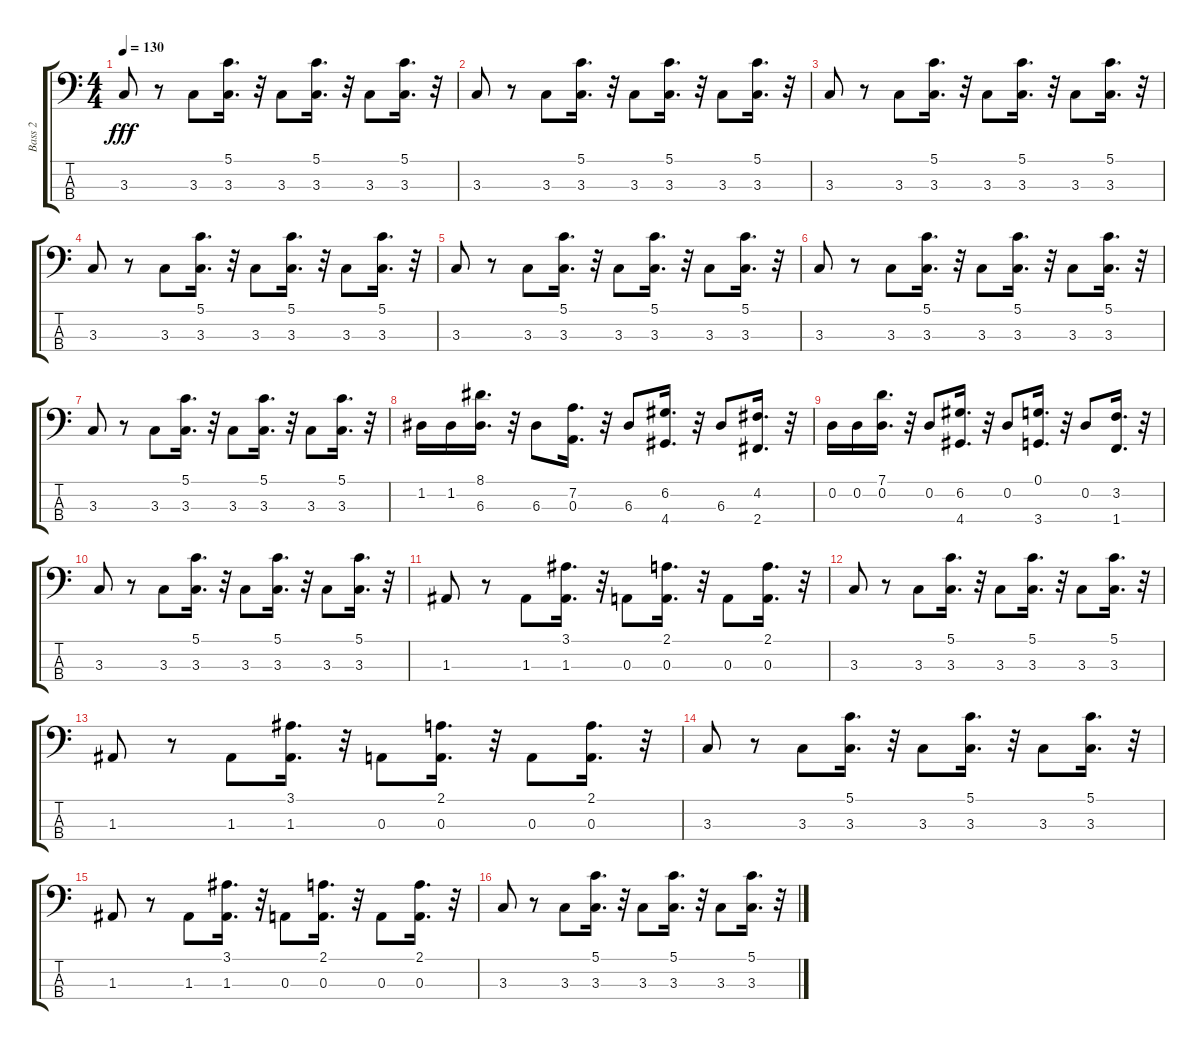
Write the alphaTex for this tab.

\track ("Bass 2" "Bass 2") {instrument acousticbass}
\staff {score tabs}
\tuning (G2 D2 A1 E1) {hide}
\ts (4 4)
\tempo 130
\clef f4
\ks c
3.3.8{dy fff} r.8 3.3.8 (5.1 3.3).16{d} r.32 3.3.8 (5.1 3.3).16{d} r.32 3.3.8 (5.1 3.3).16{d} r.32 |
3.3.8 r.8 3.3.8 (5.1 3.3).16{d} r.32 3.3.8 (5.1 3.3).16{d} r.32 3.3.8 (5.1 3.3).16{d} r.32 |
3.3.8 r.8 3.3.8 (5.1 3.3).16{d} r.32 3.3.8 (5.1 3.3).16{d} r.32 3.3.8 (5.1 3.3).16{d} r.32 |
3.3.8 r.8 3.3.8 (5.1 3.3).16{d} r.32 3.3.8 (5.1 3.3).16{d} r.32 3.3.8 (5.1 3.3).16{d} r.32 |
3.3.8 r.8 3.3.8 (5.1 3.3).16{d} r.32 3.3.8 (5.1 3.3).16{d} r.32 3.3.8 (5.1 3.3).16{d} r.32 |
3.3.8 r.8 3.3.8 (5.1 3.3).16{d} r.32 3.3.8 (5.1 3.3).16{d} r.32 3.3.8 (5.1 3.3).16{d} r.32 |
3.3.8 r.8 3.3.8 (5.1 3.3).16{d} r.32 3.3.8 (5.1 3.3).16{d} r.32 3.3.8 (5.1 3.3).16{d} r.32 |
1.2.16 1.2.16 (8.1 6.3).16{d} r.32 6.3.8 (7.2 0.3).16{d} r.32 6.3.8 (6.2 4.4).16{d} r.32 6.3.8 (4.2 2.4).16{d} r.32 |
0.2.16 0.2.16 (7.1 0.2).16{d} r.32 0.2.8 (6.2 4.4).16{d} r.32 0.2.8 (0.1 3.4).16{d} r.32 0.2.8 (3.2 1.4).16{d} r.32 |
3.3.8 r.8 3.3.8 (5.1 3.3).16{d} r.32 3.3.8 (5.1 3.3).16{d} r.32 3.3.8 (5.1 3.3).16{d} r.32 |
1.3.8 r.8 1.3.8 (3.1 1.3).16{d} r.32 0.3.8 (2.1 0.3).16{d} r.32 0.3.8 (2.1 0.3).16{d} r.32 |
3.3.8 r.8 3.3.8 (5.1 3.3).16{d} r.32 3.3.8 (5.1 3.3).16{d} r.32 3.3.8 (5.1 3.3).16{d} r.32 |
1.3.8 r.8 1.3.8 (3.1 1.3).16{d} r.32 0.3.8 (2.1 0.3).16{d} r.32 0.3.8 (2.1 0.3).16{d} r.32 |
3.3.8 r.8 3.3.8 (5.1 3.3).16{d} r.32 3.3.8 (5.1 3.3).16{d} r.32 3.3.8 (5.1 3.3).16{d} r.32 |
1.3.8 r.8 1.3.8 (3.1 1.3).16{d} r.32 0.3.8 (2.1 0.3).16{d} r.32 0.3.8 (2.1 0.3).16{d} r.32 |
3.3.8 r.8 3.3.8 (5.1 3.3).16{d} r.32 3.3.8 (5.1 3.3).16{d} r.32 3.3.8 (5.1 3.3).16{d} r.32
